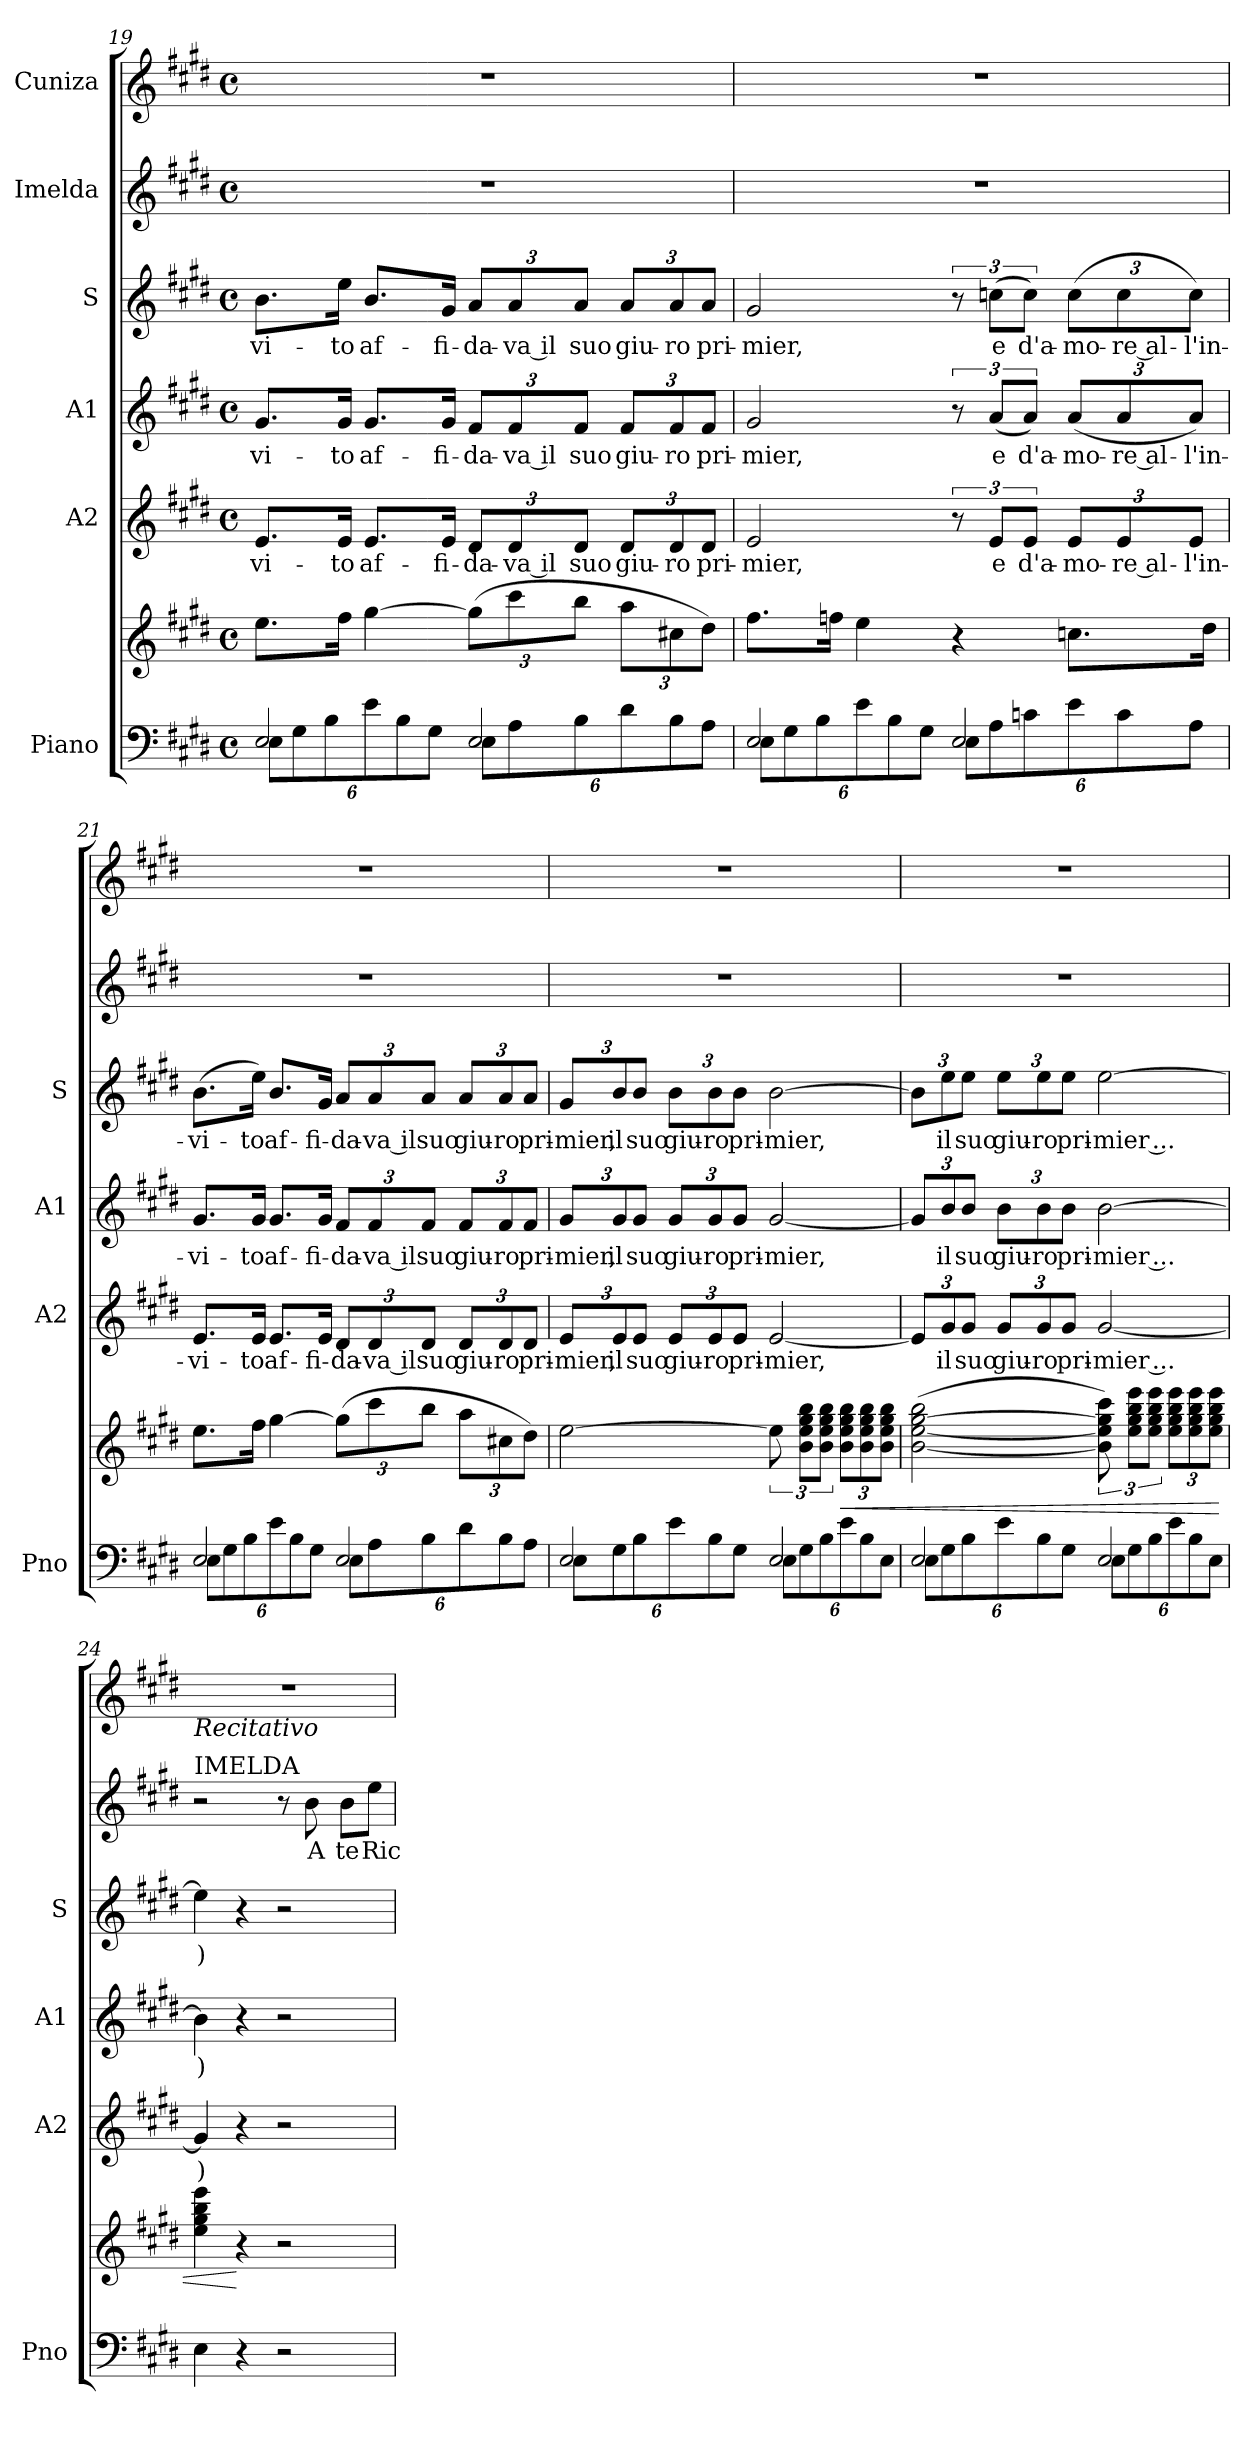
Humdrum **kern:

**kern	**kern	**dynam	**kern	**text	**kern	**text	**kern	**text	**kern	**text	**kern
*part6	*part6	*part6	*part5	*part5	*part4	*part4	*part3	*part3	*part2	*part2	*part1
*staff7	*staff6	*staff6/7	*staff5	*staff5	*staff4	*staff4	*staff3	*staff3	*staff2	*staff2	*staff1
*I"Piano	*	*	*I"A2	*	*I"A1	*	*I"S	*	*I"Imelda	*	*I"Cuniza
*I'Pno	*	*	*I'A2	*	*I'A1	*	*I'S	*	*	*	*
!!LO:LB:g=z
*clefF4	*clefG2	*	*clefG2	*	*clefG2	*	*clefG2	*	*clefG2	*	*clefG2
*k[f#c#g#d#]	*k[f#c#g#d#]	*	*k[f#c#g#d#]	*	*k[f#c#g#d#]	*	*k[f#c#g#d#]	*	*k[f#c#g#d#]	*	*k[f#c#g#d#]
*M4/4	*M4/4	*	*M4/4	*	*M4/4	*	*M4/4	*	*M4/4	*	*M4/4
*met(c)	*met(c)	*	*met(c)	*	*met(c)	*	*met(c)	*	*met(c)	*	*met(c)
=19	=19	=19	=19	=19	=19	=19	=19	=19	=19	=19	=19
*^	*	*	*	*	*	*	*	*	*	*	*
*	*Xbrackettup	*	*	*	*	*	*	*	*	*	*	*
2E/	12E\L	8.ee\L	.	8.e/L	-vi-	8.g#/L	-vi-	8.b\L	-vi-	1r	.	1r
.	12G#\	.	.	.	.	.	.	.	.	.	.	.
.	12B\	.	.	.	.	.	.	.	.	.	.	.
.	.	16ff#\Jk	.	16e/Jk	-to	16g#/Jk	-to	16ee\Jk	to	.	.	.
.	12e\	[4gg#\	.	8.e/L	af-	8.g#/L	af-	8.b/L	af-	.	.	.
.	12B\	.	.	.	.	.	.	.	.	.	.	.
.	12G#\J	.	.	.	.	.	.	.	.	.	.	.
.	.	.	.	16e/Jk	-fi-	16g#/Jk	-fi-	16g#/Jk	-fi-	.	.	.
*	*	*Xbrackettup	*	*	*	*	*	*	*	*	*	*
2E/	12E\L	(12gg#\L]	.	12d#/L	-da-	12f#/L	-da-	12a/L	-da-	.	.	.
.	12A\	12ccc#\	.	12d#/	-va il	12f#/	-va il	12a/	-va il	.	.	.
.	12B\	12bb\J	.	12d#/J	suo	12f#/J	suo	12a/J	suo	.	.	.
.	12d#\	12aa\L	.	12d#/L	giu-	12f#/L	giu-	12a/L	giu-	.	.	.
.	12B\	12cc#X\	.	12d#/	-ro	12f#/	-ro	12a/	-ro	.	.	.
.	12A\J	12dd#\J)	.	12d#/J	pri-	12f#/J	pri-	12a/J	pri-	.	.	.
=20	=20	=20	=20	=20	=20	=20	=20	=20	=20	=20	=20	=20
2E/	12E\L	8.ff#\L	.	2e/	-mier,	2g#/	-mier,	2g#/	-mier,	1r	.	1r
.	12G#\	.	.	.	.	.	.	.	.	.	.	.
.	12B\	.	.	.	.	.	.	.	.	.	.	.
.	.	16ffn\Jk	.	.	.	.	.	.	.	.	.	.
.	12e\	4ee\	.	.	.	.	.	.	.	.	.	.
.	12B\	.	.	.	.	.	.	.	.	.	.	.
.	12G#\J	.	.	.	.	.	.	.	.	.	.	.
2E/	12E\L	4r	.	12r	.	12r	.	12r	.	.	.	.
.	12A\	.	.	12e/L	e	(>12a/L	e	(12ccn\L	e	.	.	.
.	12cn\	.	.	12e/J	d'a-	12a/J)	d'a-	12cc\J)	d'a-	.	.	.
.	12e\	8.ccn\L	.	12e/L	-mo-	(>12a/L	-mo-	(12cc\L	-mo-	.	.	.
.	12c\	.	.	12e/	-re al-	12a/	-re al-	12cc\	-re al-	.	.	.
.	12A\J	.	.	12e/J	-l'in-	12a/J)	-l'in-	12cc\J)	-l'in-	.	.	.
.	.	16dd#\Jk	.	.	.	.	.	.	.	.	.	.
!!LO:PB:g=z
=21	=21	=21	=21	=21	=21	=21	=21	=21	=21	=21	=21	=21
2E/	12E\L	8.ee\L	.	8.e/L	-vi-	8.g#/L	-vi-	(8.b\L	-vi-	1r	.	1r
.	12G#\	.	.	.	.	.	.	.	.	.	.	.
.	12B\	.	.	.	.	.	.	.	.	.	.	.
.	.	16ff#\Jk	.	16e/Jk	-to	16g#/Jk	-to	16ee\Jk)	-to	.	.	.
.	12e\	[4gg#\	.	8.e/L	af-	8.g#/L	af-	8.b/L	af-	.	.	.
.	12B\	.	.	.	.	.	.	.	.	.	.	.
.	12G#\J	.	.	.	.	.	.	.	.	.	.	.
.	.	.	.	16e/Jk	-fi-	16g#/Jk	-fi-	16g#/Jk	-fi-	.	.	.
2E/	12E\L	(12gg#\L]	.	12d#/L	-da-	12f#/L	-da-	12a/L	-da-	.	.	.
.	12A\	12ccc#\	.	12d#/	-va il	12f#/	-va il	12a/	-va il	.	.	.
.	12B\	12bb\J	.	12d#/J	suo	12f#/J	suo	12a/J	suo	.	.	.
.	12d#\	12aa\L	.	12d#/L	giu-	12f#/L	giu-	12a/L	giu-	.	.	.
.	12B\	12cc#X\	.	12d#/	-ro	12f#/	-ro	12a/	-ro	.	.	.
.	12A\J	12dd#\J)	.	12d#/J	pri-	12f#/J	pri-	12a/J	pri-	.	.	.
=22	=22	=22	=22	=22	=22	=22	=22	=22	=22	=22	=22	=22
2E/	12E\L	[2ee\	.	12e/L	-mier,	12g#/L	-mier,	12g#/L	-mier,	1r	.	1r
.	12G#\	.	.	12e/	il	12g#/	il	12b/	il	.	.	.
.	12B\	.	.	12e/J	suo	12g#/J	suo	12b/J	suo	.	.	.
.	12e\	.	.	12e/L	giu-	12g#/L	giu-	12b\L	giu-	.	.	.
.	12B\	.	.	12e/	-ro	12g#/	-ro	12b\	-ro	.	.	.
.	12G#\J	.	.	12e/J	pri-	12g#/J	pri-	12b\J	pri-	.	.	.
*	*	*brackettup	*	*	*	*	*	*	*	*	*	*
2E/	12E\L	12ee\]	.	[2e/	-mier,	[2g#/	-mier,	[2b\	-mier,	.	.	.
.	12G#\	12b\ 12ee\ 12gg#\ 12bb\L	.	.	.	.	.	.	.	.	.	.
.	12B\	12b\ 12ee\ 12gg#\ 12bb\J	.	.	.	.	.	.	.	.	.	.
*	*	*Xbrackettup	*	*	*	*	*	*	*	*	*	*
!	!	!	!LO:HP:b	!	!	!	!	!	!	!	!	!
.	12e\	12b\ 12ee\ 12gg#\ 12bb\L	<	.	.	.	.	.	.	.	.	.
.	12B\	12b\ 12ee\ 12gg#\ 12bb\	.	.	.	.	.	.	.	.	.	.
.	12E\J	12b\ 12ee\ 12gg#\ 12bb\J	.	.	.	.	.	.	.	.	.	.
!!LO:LB:g=z
=23	=23	=23	=23	=23	=23	=23	=23	=23	=23	=23	=23	=23
2E/	12E\L	(>[2b\ [2ee\ [2gg#\ 2bb\	.	12e/L]	.	12g#/L]	.	12b\L]	.	1r	.	1r
.	12G#\	.	.	12g#/	il	12b/	il	12ee\	il	.	.	.
.	12B\	.	.	12g#/J	suo	12b/J	suo	12ee\J	suo	.	.	.
.	12e\	.	.	12g#/L	giu-	12b\L	giu-	12ee\L	giu-	.	.	.
.	12B\	.	.	12g#/	-ro	12b\	-ro	12ee\	-ro	.	.	.
.	12G#\J	.	.	12g#/J	pri-	12b\J	pri-	12ee\J	pri-	.	.	.
*	*	*brackettup	*	*	*	*	*	*	*	*	*	*
2E/	12E\L	12b\] 12ee\] 12gg#\] 12ccc#\)	.	[2g#/	-mier ...	[2b\	-mier ...	[2ee\	-mier ...	.	.	.
.	12G#\	12ee\ 12gg#\ 12bb\ 12eee\L	.	.	.	.	.	.	.	.	.	.
.	12B\	12ee\ 12gg#\ 12bb\ 12eee\J	.	.	.	.	.	.	.	.	.	.
*	*	*Xbrackettup	*	*	*	*	*	*	*	*	*	*
.	12e\	12ee\ 12gg#\ 12bb\ 12eee\L	.	.	.	.	.	.	.	.	.	.
.	12B\	12ee\ 12gg#\ 12bb\ 12eee\	.	.	.	.	.	.	.	.	.	.
.	12E\J	12ee\ 12gg#\ 12bb\ 12eee\J	.	.	.	.	.	.	.	.	.	.
=24	=24	=24	=24	=24	=24	=24	=24	=24	=24	=24	=24	=24
!	!	!	!	!	!	!	!	!	!	!	!	!LO:TX:b:i:t=Recitativo
!	!	!	!	!	!	!	!	!	!	!LO:TX:a:t=IMELDA	!	!
*v	*v	*	*	*	*	*	*	*	*	*	*	*
4E\	4ee\ 4gg#\ 4bb\ 4eee\	.	4g#/]	)	4b\]	)	4ee\]	)	2r	.	1r
4r	4r	[	4r	.	4r	.	4r	.	.	.	.
2r	2r	.	2r	.	2r	.	2r	.	8r	.	.
.	.	.	.	.	.	.	.	.	8b\	A	.
.	.	.	.	.	.	.	.	.	8b\L	te	.
.	.	.	.	.	.	.	.	.	8ee\J	Ric-	.
=	=	=	=	=	=	=	=	=	=	=	=
*-	*-	*-	*-	*-	*-	*-	*-	*-	*-	*-	*-
